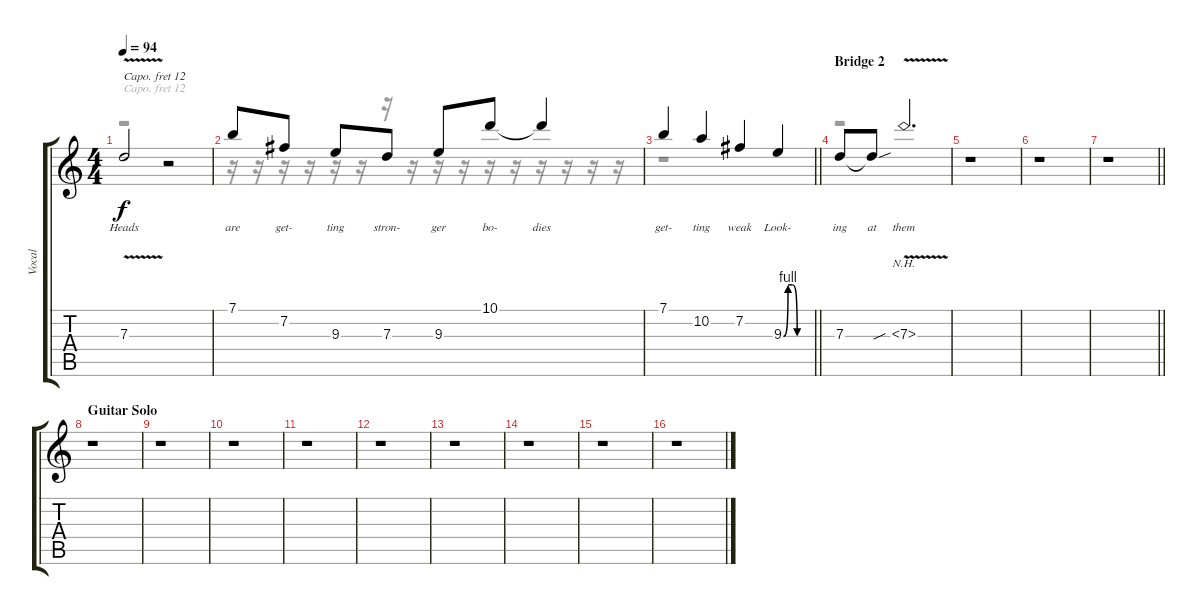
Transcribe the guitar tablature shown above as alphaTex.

\track ("Vocal" "Vocal") {instrument lead2sawtooth}
\staff {score tabs}
\capo 12
\tuning (E4 B3 G3 D3 A2 E2) {hide}
\voice
\ts (4 4)
\tempo 94
\clef g2
\ks c
7.3{v t}.2{lyrics (0 "Heads") lyrics (1 "") lyrics (2 "") lyrics (3 "") lyrics (4 "") dy f} r.2 |
7.1.8{lyrics (0 "are") lyrics (1 "") lyrics (2 "") lyrics (3 "") lyrics (4 "")} 7.2.8{lyrics (0 "get-") lyrics (1 "") lyrics (2 "") lyrics (3 "") lyrics (4 "")} 9.3.8{lyrics (0 "ting") lyrics (1 "") lyrics (2 "") lyrics (3 "") lyrics (4 "")} 7.3.8{lyrics (0 "stron-") lyrics (1 "") lyrics (2 "") lyrics (3 "") lyrics (4 "")} 9.3.8{lyrics (0 "ger") lyrics (1 "") lyrics (2 "") lyrics (3 "") lyrics (4 "")} 10.1.8{lyrics (0 "bo-") lyrics (1 "") lyrics (2 "") lyrics (3 "") lyrics (4 "")} 10.1{t}.4{lyrics (0 "dies") lyrics (1 "") lyrics (2 "") lyrics (3 "") lyrics (4 "")} |
\barLineRight lightlight
7.1.4{lyrics (0 "get-") lyrics (1 "") lyrics (2 "") lyrics (3 "") lyrics (4 "")} 10.2.4{lyrics (0 "ting") lyrics (1 "") lyrics (2 "") lyrics (3 "") lyrics (4 "")} 7.2.4{lyrics (0 "weak") lyrics (1 "") lyrics (2 "") lyrics (3 "") lyrics (4 "")} 9.3{be (custom 0 0 10 4 20 4 30 0 60 0)}.4{lyrics (0 "Look-") lyrics (1 "") lyrics (2 "") lyrics (3 "") lyrics (4 "")} |
\section ("" "Bridge 2")
7.3.8{lyrics (0 "ing") lyrics (1 "") lyrics (2 "") lyrics (3 "") lyrics (4 "")} 7.3{sou t}.8{lyrics (0 "at") lyrics (1 "") lyrics (2 "") lyrics (3 "") lyrics (4 "")} 7.3{nh v}.2{d lyrics (0 "them") lyrics (1 "") lyrics (2 "") lyrics (3 "") lyrics (4 "")} |
r.1 |
r.1 |
\barLineRight lightlight
r.1 |
\section ("" "Guitar Solo")
r.1 |
r.1 |
r.1 |
r.1 |
r.1 |
r.1 |
r.1 |
r.1 |
r.1
\voice
\clef g2
\ottava regular
\simile none
\ks c
r.1{dy f} |
r.16 r.16 r.16 r.16 r.16 r.16 r.16 r.16 r.16 r.16 r.16 r.16 r.16 r.16 r.16 r.16 |
\barLineRight lightlight
r.1 |
r.1 |
r.1 |
r.1 |
\barLineRight lightlight
r.1 |
r.1 |
r.1 |
r.1 |
r.1 |
r.1 |
r.1 |
r.1 |
r.1 |
r.1
